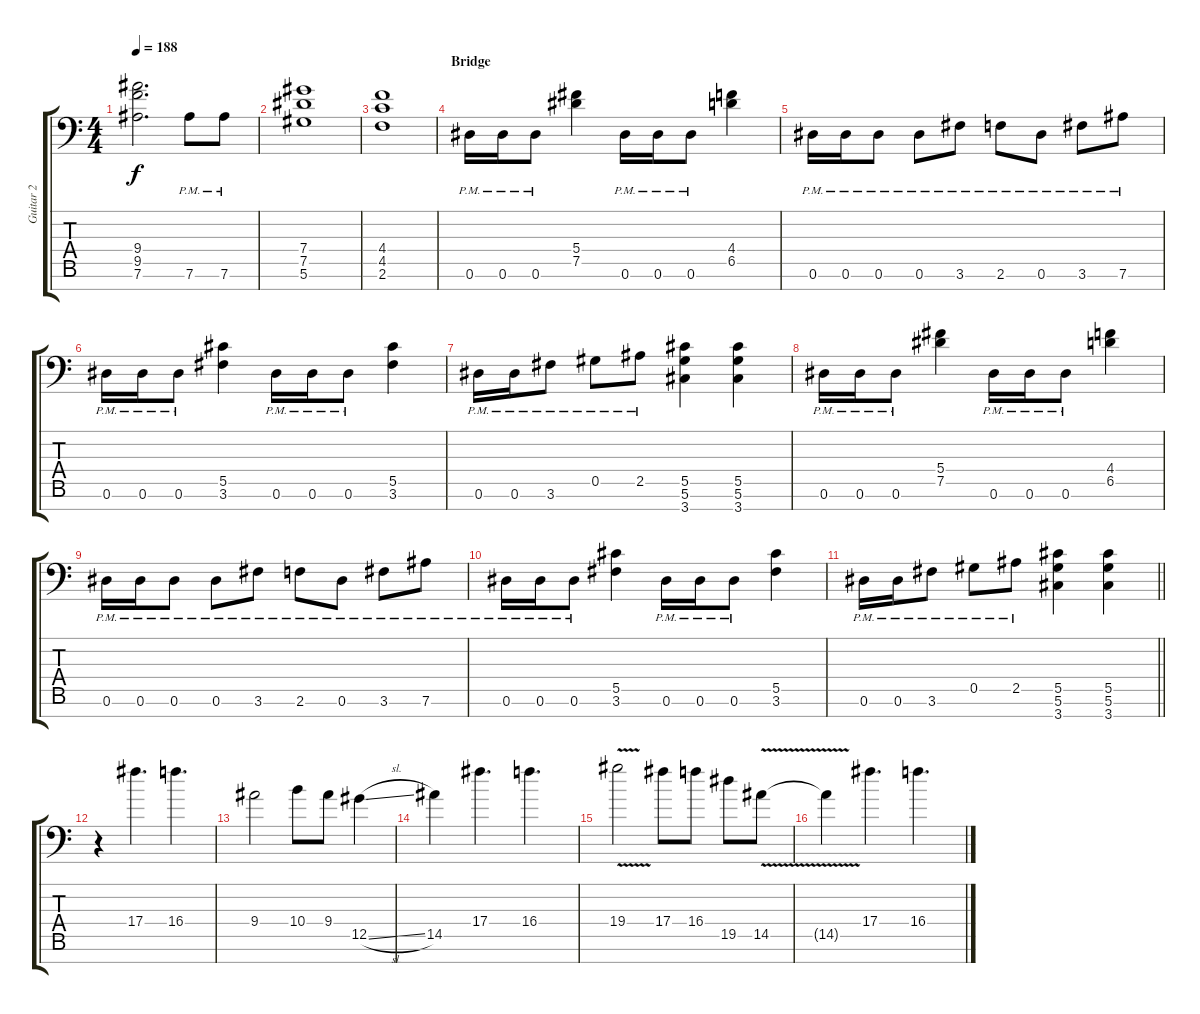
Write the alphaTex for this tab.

\track ("Guitar 2" "Guitar 2") {instrument distortionguitar}
\staff {score tabs}
\tuning (Eb4 Bb3 Gb3 Db3 Ab2 Eb2 Bb1) {hide}
\ts (4 4)
\tempo 188
\clef f4
\ks c
(9.4 9.5 7.6).2{d dy f} 7.6{pm}.8 7.6{pm}.8 |
(7.4 7.5 5.6).1 |
(4.4 4.5 2.6).1 |
\section ("" "Bridge")
0.6{pm}.16 0.6{pm}.16 0.6{pm}.8 (5.4 7.5).4 0.6{pm}.16 0.6{pm}.16 0.6{pm}.8 (4.4 6.5).4 |
0.6{pm}.16 0.6{pm}.16 0.6{pm}.8 0.6{pm}.8 3.6{pm}.8 2.6{pm}.8 0.6{pm}.8 3.6{pm}.8 7.6{pm}.8 |
0.6{pm}.16 0.6{pm}.16 0.6{pm}.8 (5.5 3.6).4 0.6{pm}.16 0.6{pm}.16 0.6{pm}.8 (5.5 3.6).4 |
0.6{pm}.16 0.6{pm}.16 3.6{pm}.8 0.5{pm}.8 2.5{pm}.8 (5.5 5.6 3.7).4 (5.5 5.6 3.7).4 |
0.6{pm}.16 0.6{pm}.16 0.6{pm}.8 (5.4 7.5).4 0.6{pm}.16 0.6{pm}.16 0.6{pm}.8 (4.4 6.5).4 |
0.6{pm}.16 0.6{pm}.16 0.6{pm}.8 0.6{pm}.8 3.6{pm}.8 2.6{pm}.8 0.6{pm}.8 3.6{pm}.8 7.6{pm}.8 |
0.6{pm}.16 0.6{pm}.16 0.6{pm}.8 (5.5 3.6).4 0.6{pm}.16 0.6{pm}.16 0.6{pm}.8 (5.5 3.6).4 |
\barLineRight lightlight
0.6{pm}.16 0.6{pm}.16 3.6{pm}.8 0.5{pm}.8 2.5{pm}.8 (5.5 5.6 3.7).4 (5.5 5.6 3.7).4 |
r.4 17.4.4{d} 16.4.4{d} |
9.4.2 10.4.8 9.4.8 12.5{sl}.4 |
14.5.4 17.4.4{d} 16.4.4{d} |
19.4{v}.2 17.4.8 16.4.8 19.5.8 14.5{v}.8 |
14.5{t}.4 17.4.4{d} 16.4.4{d}
